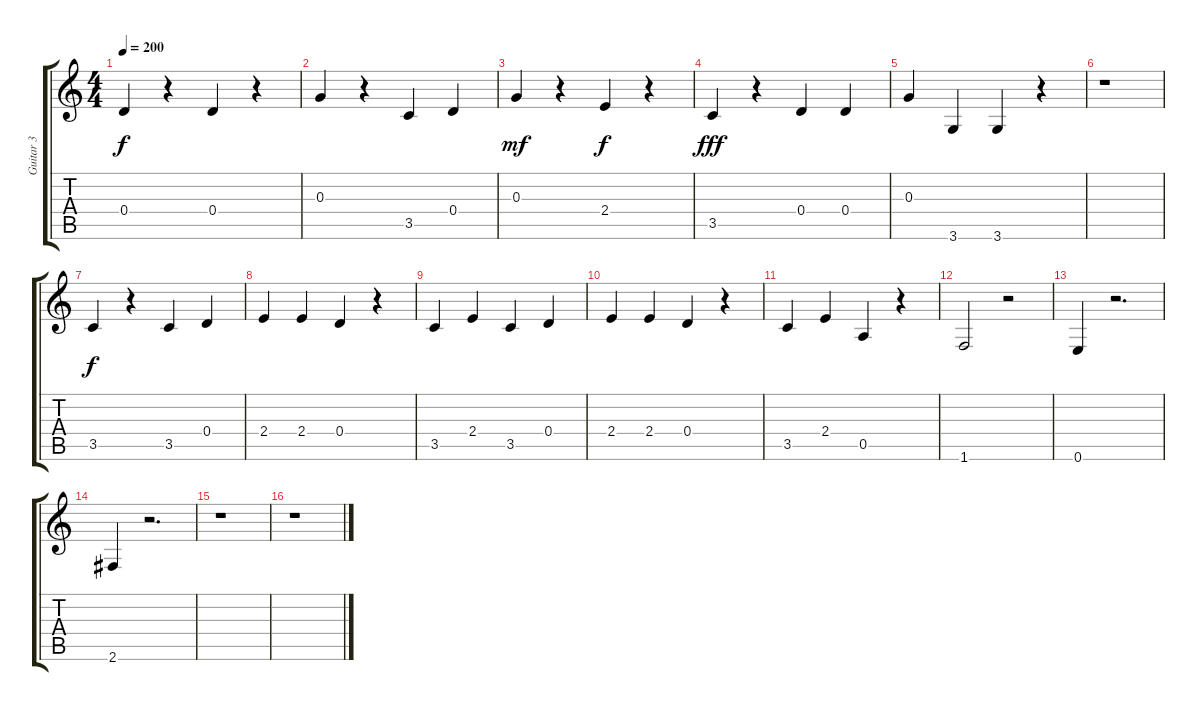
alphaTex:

\track ("Guitar 3" "Guitar 3") {instrument acousticguitarnylon}
\staff {score tabs}
\tuning (E4 B3 G3 D3 A2 E2) {hide}
\ts (4 4)
\tempo 200
\clef g2
\ks c
0.4.4{dy f} r.4 0.4.4 r.4 |
0.3.4 r.4 3.5.4 0.4.4 |
0.3.4{dy mf} r.4 2.4.4{dy f} r.4 |
3.5.4{dy fff} r.4 0.4.4 0.4.4 |
0.3.4 3.6.4 3.6.4 r.4 |
r.1 |
3.5.4{dy f} r.4 3.5.4 0.4.4 |
2.4.4 2.4.4 0.4.4 r.4 |
3.5.4 2.4.4 3.5.4 0.4.4 |
2.4.4 2.4.4 0.4.4 r.4 |
3.5.4 2.4.4 0.5.4 r.4 |
1.6.2 r.2 |
0.6.4 r.2{d} |
2.6.4 r.2{d} |
r.1 |
r.1
